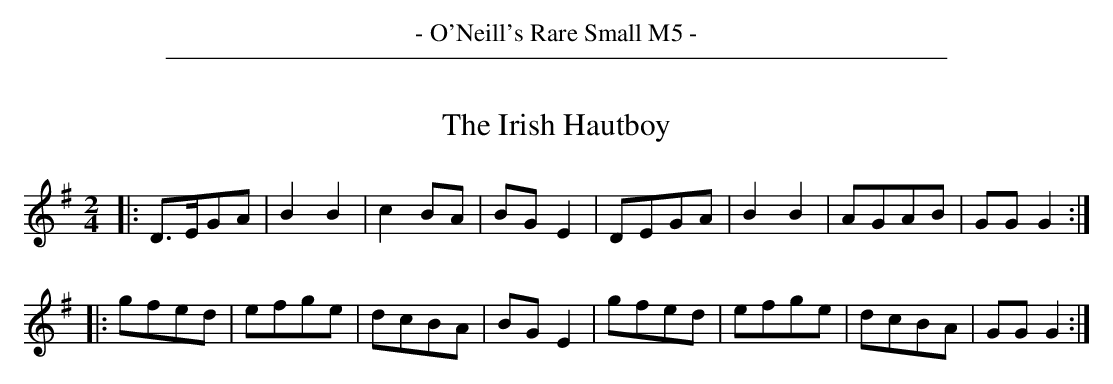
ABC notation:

X:1
T: The Irish Hautboy
M: 2/4
L: 1/8
K: G
|: D>EGA | B2B2 | c2BA | BGE2 | DEGA | B2B2 | AGAB | GGG2 :|
|: gfed  | efge | dcBA | BGE2 | gfed | efge | dcBA | GGG2 :|
